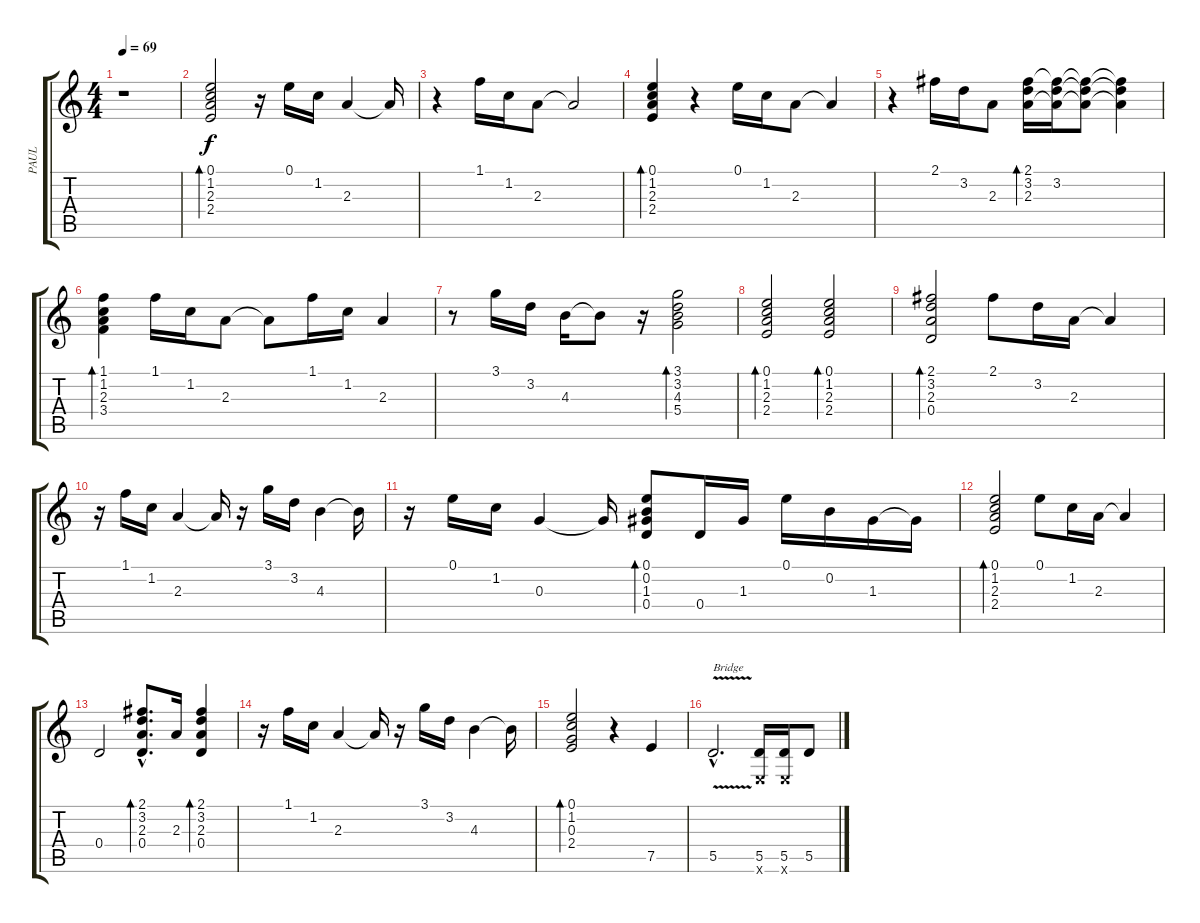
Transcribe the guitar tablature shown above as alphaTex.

\track ("PAUL" "PAUL") {instrument distortionguitar}
\staff {score tabs}
\tuning (E4 B3 G3 D3 A2 E2) {hide}
\ts (4 4)
\tempo 69
\clef g2
\ks c
r.1{dy f instrument distortionguitar} |
(0.1 1.2 2.3 2.4).2{bd 120} r.16 0.1.16 1.2.16 2.3.4 2.3{t}.16 |
r.4 1.1.16 1.2.16 2.3.8 2.3{t}.2 |
(0.1 1.2 2.3 2.4).4{bd 120} r.4 0.1.16 1.2.16 2.3.8 2.3{t}.4 |
r.4 2.1.16 3.2.16 2.3.8 (2.1 3.2 2.3).16{bd 60} (2.1{t} 3.2 2.3{t}).16 (2.1{t} 3.2{t} 2.3{t}).8 (2.1{t} 3.2{t} 2.3{t}).4 |
(1.1 1.2 2.3 3.4).4{bd 60} 1.1.16 1.2.16 2.3.8 2.3{t}.8 1.1.16 1.2.16 2.3.4 |
r.8 3.1.16 3.2.16 4.3.16 4.3{t}.8 r.16 (3.1 3.2 4.3 5.4).2{bd 60} |
(0.1 1.2 2.3 2.4).2{bd 60} (0.1 1.2 2.3 2.4).2{bd 60} |
(2.1 3.2 2.3 0.4).2{bd 240} 2.1.8 3.2.16 2.3.16 2.3{t}.4 |
r.16 1.1.16 1.2.16 2.3.4 2.3{t}.16 r.16 3.1.16 3.2.16 4.3.4 4.3{t}.16 |
r.16 0.1.16 1.2.16 0.3.4 0.3{t}.16 (0.1 0.2 1.3 0.4).8{bd 60} 0.4.16 1.3.16 0.1.16 0.2.16 1.3.16 1.3{t}.16 |
(0.1 1.2 2.3 2.4).2{bd 60} 0.1.8 1.2.16 2.3.16 2.3{t}.4 |
0.4.2 (2.1{hac} 3.2{hac} 2.3{hac} 0.4{hac}).8{d bd 60} 2.3.16 (2.1 3.2 2.3 0.4).4{bd 60} |
r.16 1.1.16 1.2.16 2.3.4 2.3{t}.16 r.16 3.1.16 3.2.16 4.3.4 4.3{t}.16 |
(0.1 1.2 0.3 2.4).2{bd 60} r.4 7.5.4{volume 16} |
5.5{v hac}.2{d txt "Bridge"} (5.5 0.6{x}).16 (5.5 0.6{x}).16 5.5{ss}.8
